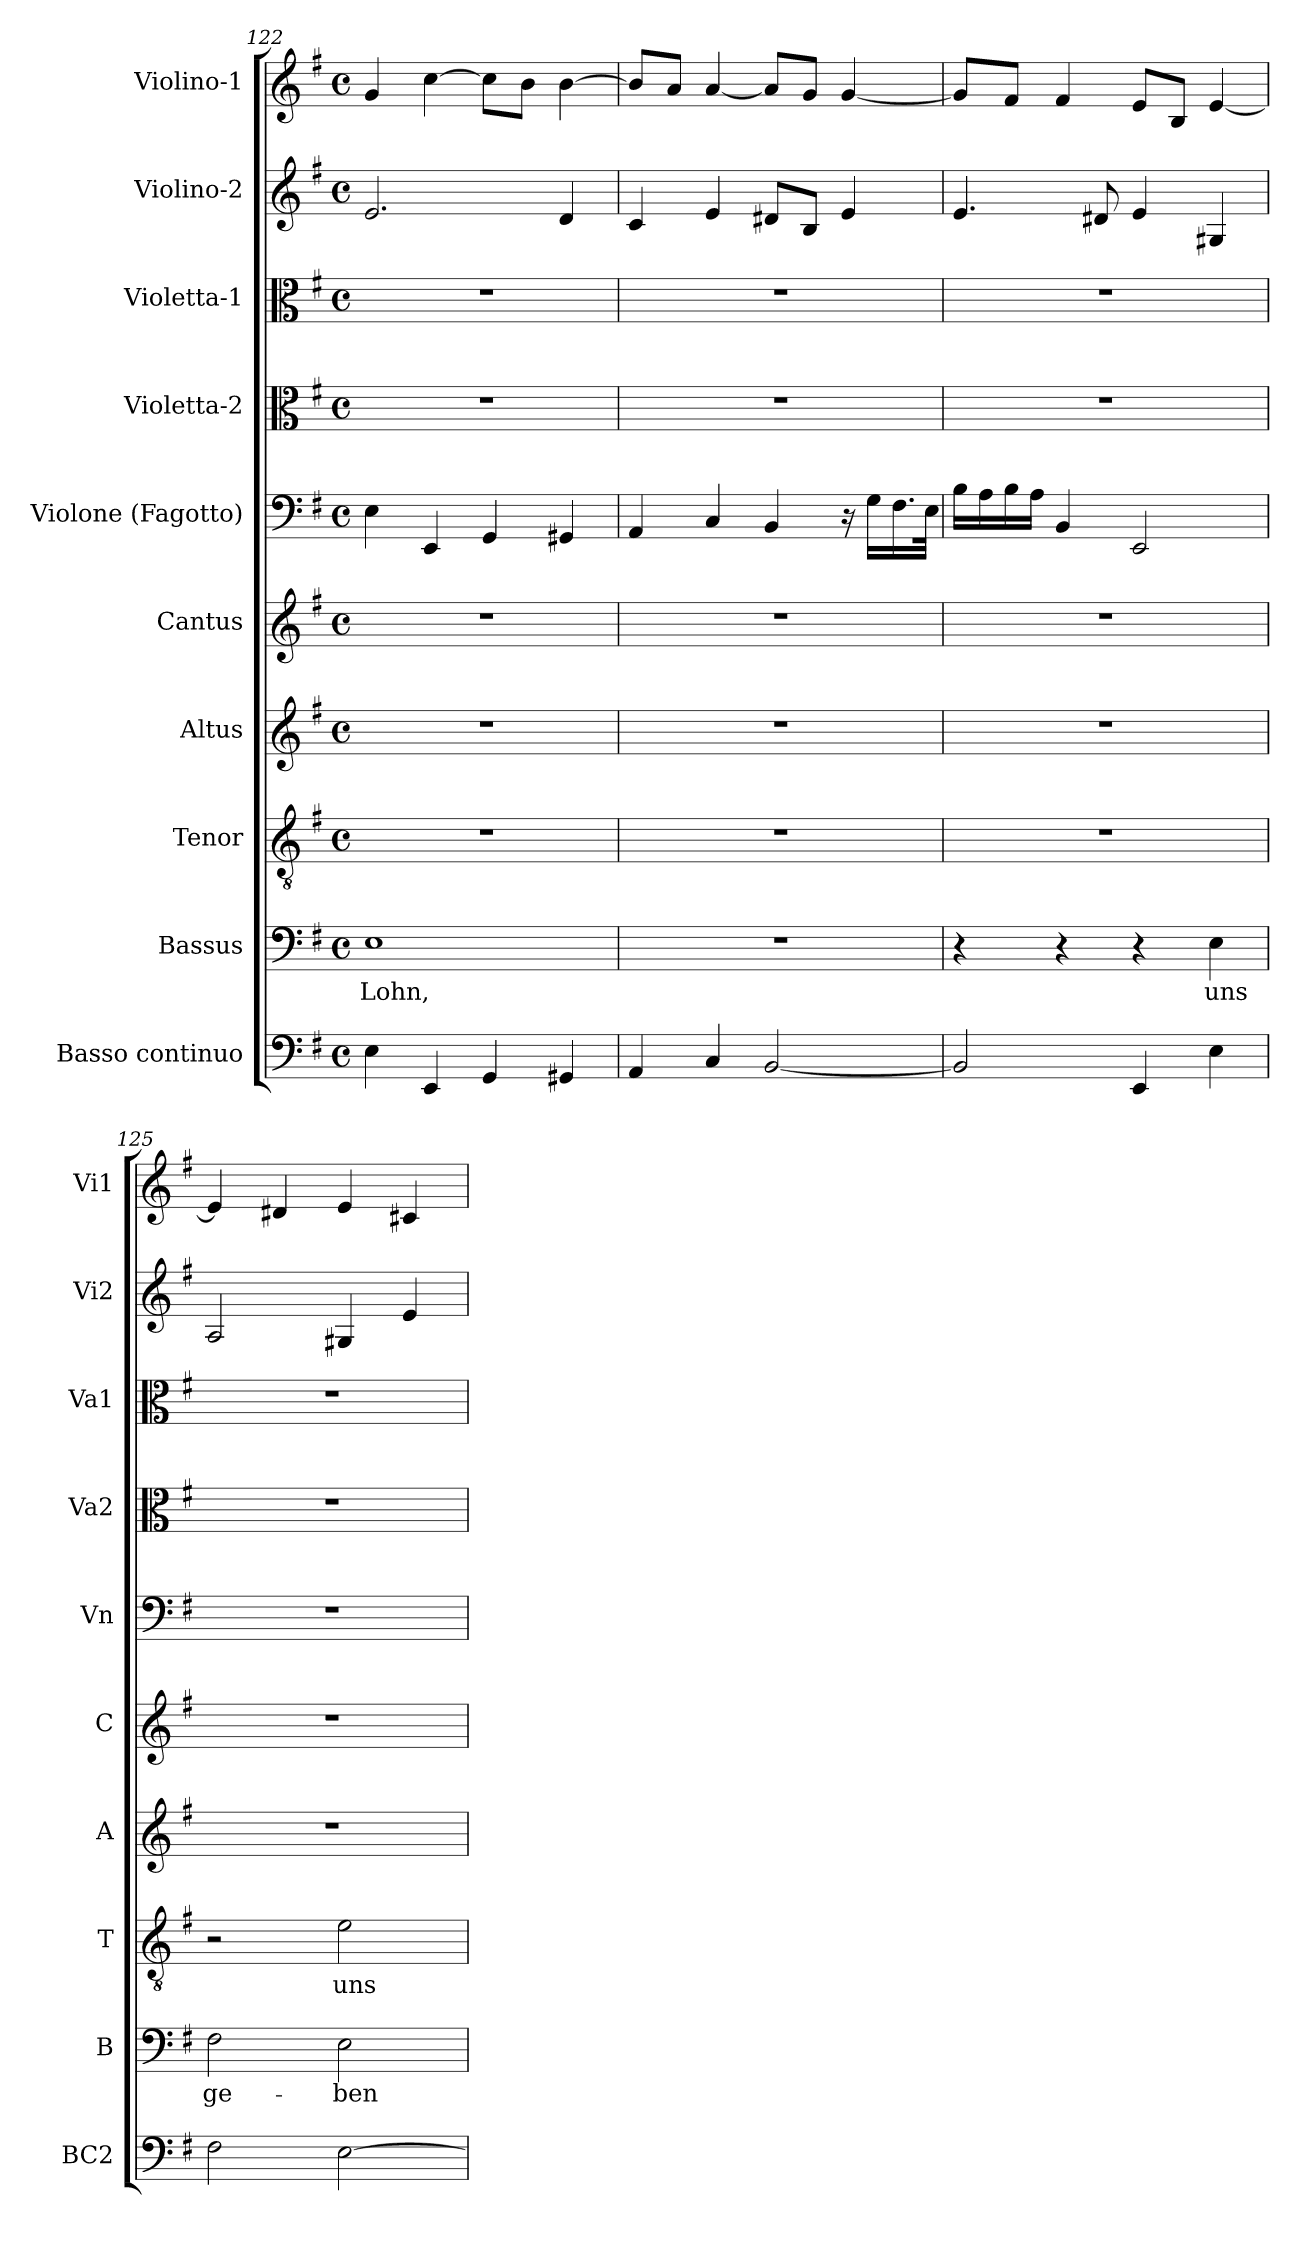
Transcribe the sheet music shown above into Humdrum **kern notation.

**kern	**kern	**text	**kern	**text	**kern	**kern	**kern	**kern	**kern	**kern	**kern
*part10	*part9	*part9	*part8	*part8	*part7	*part6	*part5	*part4	*part3	*part2	*part1
*staff10	*staff9	*staff9	*staff8	*staff8	*staff7	*staff6	*staff5	*staff4	*staff3	*staff2	*staff1
*I"Basso continuo	*I"Bassus	*	*I"Tenor	*	*I"Altus	*I"Cantus	*I"Violone (Fagotto)	*I"Violetta-2	*I"Violetta-1	*I"Violino-2	*I"Violino-1
*I'BC2	*I'B	*	*I'T	*	*I'A	*I'C	*I'Vn	*I'Va2	*I'Va1	*I'Vi2	*I'Vi1
*clefF4	*clefF4	*	*clefGv2	*	*clefG2	*clefG2	*clefF4	*clefC3	*clefC3	*clefG2	*clefG2
*k[f#]	*k[f#]	*	*k[f#]	*	*k[f#]	*k[f#]	*k[f#]	*k[f#]	*k[f#]	*k[f#]	*k[f#]
*G:	*G:	*	*G:	*	*G:	*G:	*G:	*G:	*G:	*G:	*G:
*M4/4	*M4/4	*	*M4/4	*	*M4/4	*M4/4	*M4/4	*M4/4	*M4/4	*M4/4	*M4/4
*met(c)	*met(c)	*	*met(c)	*	*met(c)	*met(c)	*met(c)	*met(c)	*met(c)	*met(c)	*met(c)
=122	=122	=122	=122	=122	=122	=122	=122	=122	=122	=122	=122
!	!	!LO:LY:b	!	!	!	!	!	!	!	!	!
4E\	1E	Lohn,	1r	.	1r	1r	4E\	1r	1r	2.e/	4g/
4EE/	.	.	.	.	.	.	4EE/	.	.	.	[>4cc\
4GG/	.	.	.	.	.	.	4GG/	.	.	.	8cc\L]
.	.	.	.	.	.	.	.	.	.	.	8b\J
4GG#X/	.	.	.	.	.	.	4GG#X/	.	.	4d/	[>4b\
=123	=123	=123	=123	=123	=123	=123	=123	=123	=123	=123	=123
4AA/	1r	.	1r	.	1r	1r	4AA/	1r	1r	4c/	8b/L]
.	.	.	.	.	.	.	.	.	.	.	8a/J
4C/	.	.	.	.	.	.	4C/	.	.	4e/	[<4a/
[<2BB/	.	.	.	.	.	.	4BB/	.	.	8d#X/L	8a/L]
.	.	.	.	.	.	.	.	.	.	8B/J	8g/J
.	.	.	.	.	.	.	16r	.	.	4e/	[<4g/
.	.	.	.	.	.	.	16G\LL	.	.	.	.
.	.	.	.	.	.	.	16.F#\	.	.	.	.
.	.	.	.	.	.	.	32E\JJk	.	.	.	.
=124	=124	=124	=124	=124	=124	=124	=124	=124	=124	=124	=124
2BB/]	4r	.	1r	.	1r	1r	16B\LL	1r	1r	4.e/	8g/L]
.	.	.	.	.	.	.	16A\	.	.	.	.
.	.	.	.	.	.	.	16B\	.	.	.	8f#/J
.	.	.	.	.	.	.	16A\JJ	.	.	.	.
.	4r	.	.	.	.	.	4BB/	.	.	.	4f#/
.	.	.	.	.	.	.	.	.	.	8d#X/	.
4EE/	4r	.	.	.	.	.	2EE/	.	.	4e/	8e/L
.	.	.	.	.	.	.	.	.	.	.	8B/J
!	!	!LO:LY:b	!	!	!	!	!	!	!	!	!
4E\	4E\	uns	.	.	.	.	.	.	.	4G#X/	[<4e/
=125	=125	=125	=125	=125	=125	=125	=125	=125	=125	=125	=125
!	!	!LO:LY:b	!	!	!	!	!	!	!	!	!
2F#\	2F#\	ge-	2r	.	1r	1r	1r	1r	1r	2A/	4e/]
.	.	.	.	.	.	.	.	.	.	.	4d#X/
!	!	!LO:LY:b	!	!	!	!	!	!	!	!	!
!	!	!	!	!LO:LY:b	!	!	!	!	!	!	!
[>2E\	2E\	-ben	2e\	uns	.	.	.	.	.	4G#X/	4e/
.	.	.	.	.	.	.	.	.	.	4e/	4c#X/
=	=	=	=	=	=	=	=	=	=	=	=
*-	*-	*-	*-	*-	*-	*-	*-	*-	*-	*-	*-
